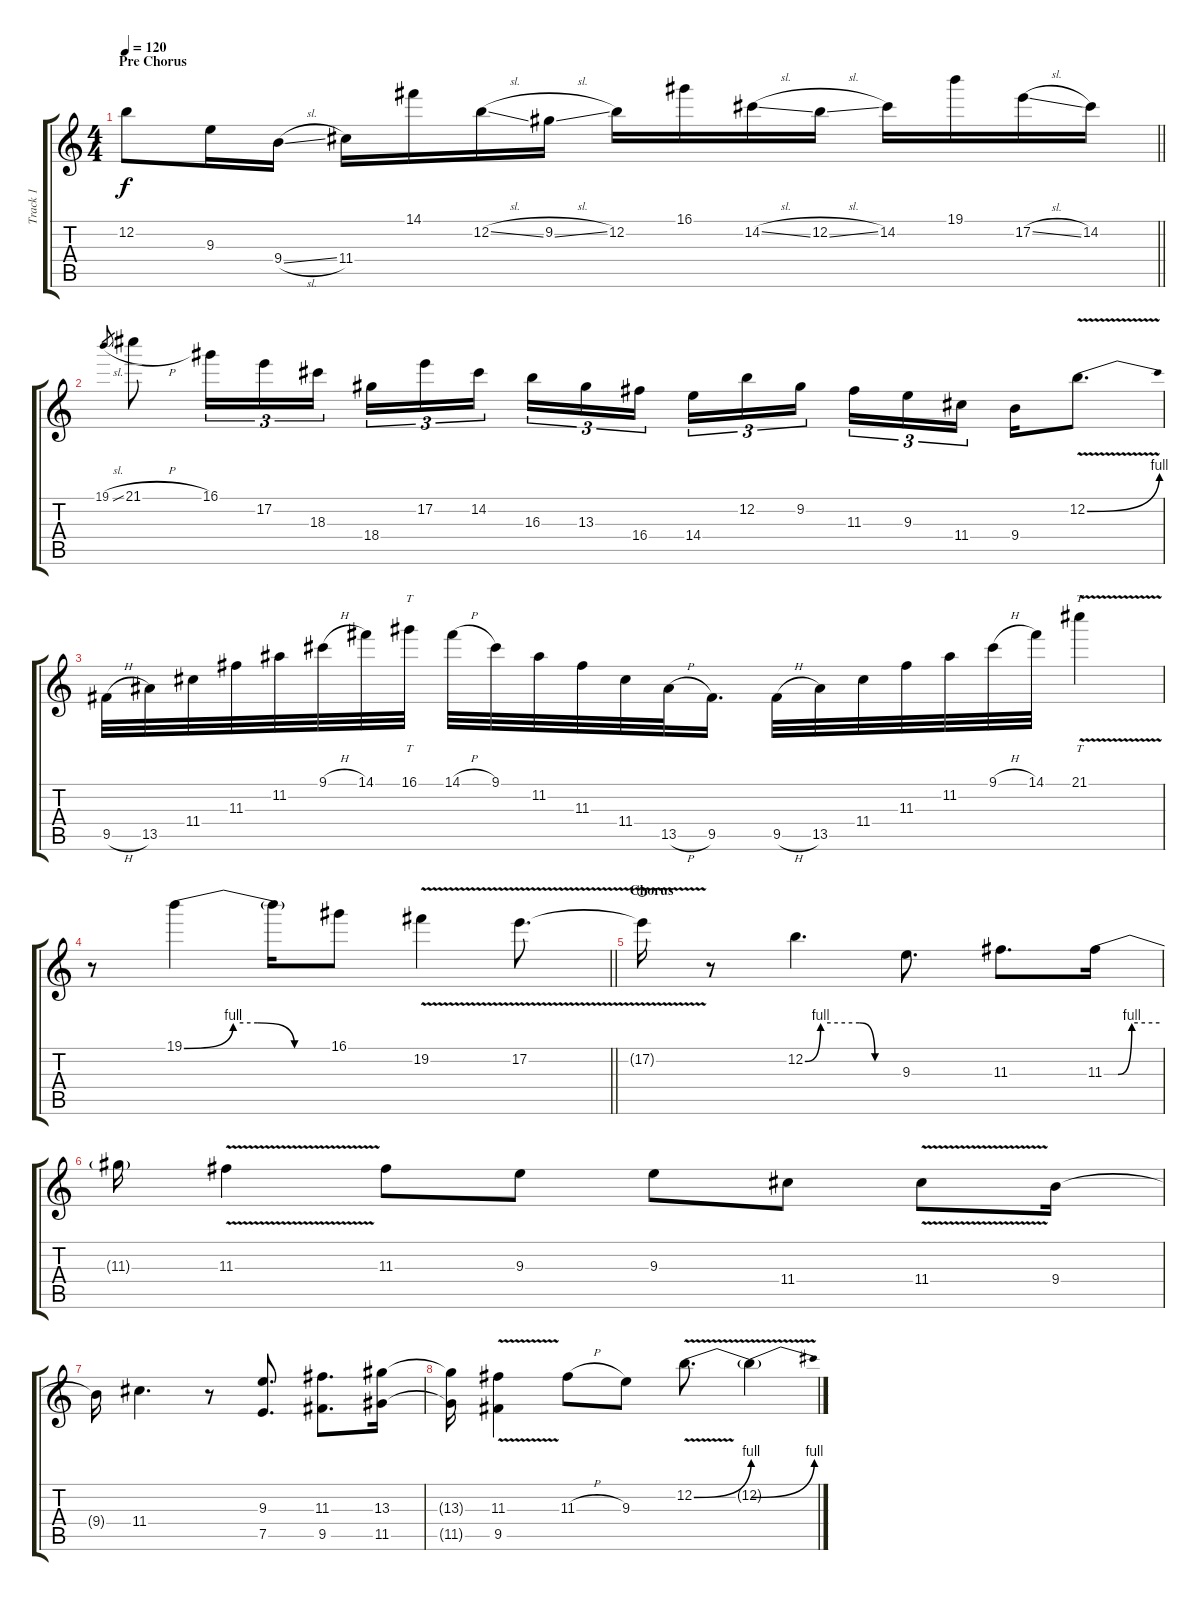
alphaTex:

\track ("Track 1" "Track 1") {instrument overdrivenguitar}
\staff {score tabs}
\tuning (E4 B3 G3 D3 A2 E2) {hide}
\ts (4 4)
\section ("" "Pre Chorus")
\tempo 120
\clef g2
\barLineRight lightlight
\ks c
12.2.8{dy f} 9.3.16 9.4{sl}.16 11.4.16 14.1.16 12.2{sl}.16 9.2{sl}.16 12.2.16 16.1.16 14.2{sl}.16 12.2{sl}.16 14.2.16 19.1.16 17.2{sl}.16 14.2.16 |
\section ("" "")
19.1{sl}.8{gr} 21.1{h}.8 16.1.16{tu (3 2)} 17.2.16{tu (3 2)} 18.3.16{tu (3 2)} 18.4.16{tu (3 2)} 17.2.16{tu (3 2)} 14.2.16{tu (3 2) beam splitsecondary} 16.3.16{tu (3 2)} 13.3.16{tu (3 2)} 16.4.16{tu (3 2)} 14.4.16{tu (3 2)} 12.2.16{tu (3 2)} 9.2.16{tu (3 2) beam splitsecondary} 11.3.16{tu (3 2)} 9.3.16{tu (3 2)} 11.4.16{tu (3 2)} 9.4.16 12.2{be (bend 0 0 60 4) v}.8{d} |
9.5{h}.32 13.5.32 11.4.32 11.3.32 11.2.32 9.1{h}.32 14.1.32 16.1.32{tt} 14.1{h}.32 9.1.32 11.2.32 11.3.32 11.4.32 13.5{h}.32 9.5.16{d} 9.5{h}.32 13.5.32 11.4.32 11.3.32 11.2.32 9.1{h}.32 14.1.32 21.1{v}.4{tt} |
\barLineRight lightlight
r.8 19.1{be (custom 0 0 20 4 30 4 45 0 60 0)}.4 19.1{t}.16 16.1.8 19.2{v}.4 17.2{v}.8{d} |
\section ("" "Chorus")
17.2{t}.16{waho} r.8 12.2{be (custom 0 0 10 4 35 4 45 0 60 0)}.4{d} 9.3.8{d} 11.3.8{d} 11.3{be (custom 0 0 15 0 30 4 60 4)}.16 |
11.3{t}.16 11.3{v}.4 11.3.8 9.3.8 9.3.8 11.4.8 11.4{v}.8 9.4.16 |
9.4{t}.16 11.4.4{d} r.8 (9.3 7.5).8{d} (11.3 9.5).8{d} (13.3 11.5).16 |
(13.3{t} 11.5{t}).16 (11.3{v} 9.5).4 11.3{h}.8 9.3.8 12.2{be (bend 0 0 60 4) v}.8{d} 12.2{be (bend 0 0 60 4) v t}.4
